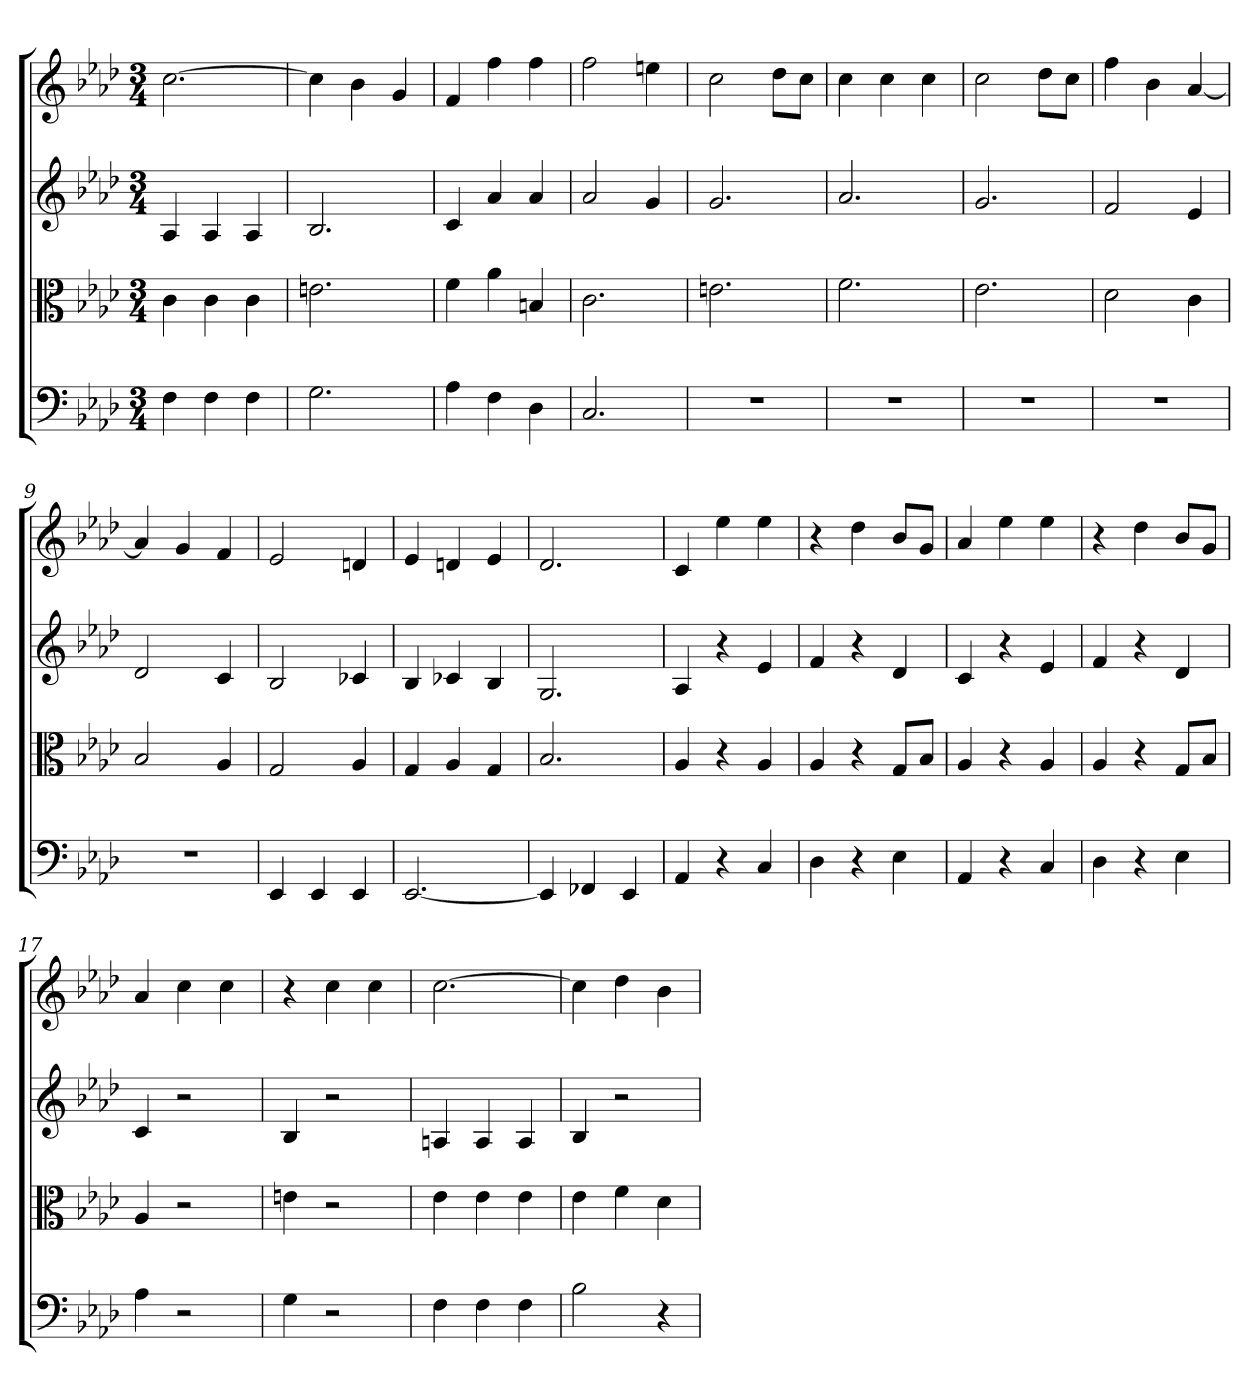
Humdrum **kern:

**kern	**kern	**kern	**kern
*part4	*part3	*part2	*part1
*staff4	*staff3	*staff2	*staff1
*clefF4	*clefC3	*clefG2	*clefG2
*k[b-e-a-d-]	*k[b-e-a-d-]	*k[b-e-a-d-]	*k[b-e-a-d-]
*f:	*f:	*f:	*f:
*M3/4	*M3/4	*M3/4	*M3/4
=	=	=	=
4F	4c	4A-	[2.cc
4F	4c	4A-	.
4F	4c	4A-	.
=2	=2	=2	=2
2.G	2.en	2.B-	4cc]
.	.	.	4b-
.	.	.	4g
=3	=3	=3	=3
4A-	4f	4c	4f
4F	4a-	4a-	4ff
4D-	4Bn	4a-	4ff
=4	=4	=4	=4
2.C	2.c	2a-	2ff
.	.	4g	4een
=5	=5	=5	=5
2.r	2.en	2.g	2cc
.	.	.	8dd-\L
.	.	.	8cc\J
=6	=6	=6	=6
2.r	2.f	2.a-	4cc
.	.	.	4cc
.	.	.	4cc
=7	=7	=7	=7
2.r	2.e-	2.g	2cc
.	.	.	8dd-\L
.	.	.	8cc\J
=8	=8	=8	=8
2.r	2d-	2f	4ff
.	.	.	4b-
.	4c	4e-	[4a-
=9	=9	=9	=9
2.r	2B-	2d-	4a-]
.	.	.	4g
.	4A-	4c	4f
=10	=10	=10	=10
4EE-	2G	2B-	2e-
4EE-	.	.	.
4EE-	4A-	4c-X	4dn
=11	=11	=11	=11
[2.EE-	4G	4B-	4e-
.	4A-	4c-X	4dn
.	4G	4B-	4e-
=12	=12	=12	=12
4EE-]	2.B-	2.G	2.d-
4FF-X	.	.	.
4EE-	.	.	.
=13	=13	=13	=13
4AA-	4A-	4A-	4c
4r	4r	4r	4ee-
4C	4A-	4e-	4ee-
=14	=14	=14	=14
4D-	4A-	4f	4r
4r	4r	4r	4dd-
4E-	8G/L	4d-	8b-/L
.	8B-/J	.	8g/J
=15	=15	=15	=15
4AA-	4A-	4c	4a-
4r	4r	4r	4ee-
4C	4A-	4e-	4ee-
=16	=16	=16	=16
4D-	4A-	4f	4r
4r	4r	4r	4dd-
4E-	8G/L	4d-	8b-/L
.	8B-/J	.	8g/J
=17	=17	=17	=17
4A-	4A-	4c	4a-
2r	2r	2r	4cc
.	.	.	4cc
=18	=18	=18	=18
4G	4en	4B-	4r
2r	2r	2r	4cc
.	.	.	4cc
=19	=19	=19	=19
4F	4e-	4An	[2.cc
4F	4e-	4A	.
4F	4e-	4A	.
=20	=20	=20	=20
2B-	4e-	4B-	4cc]
.	4f	2r	4dd-
4r	4d-	.	4b-
=	=	=	=
*-	*-	*-	*-
